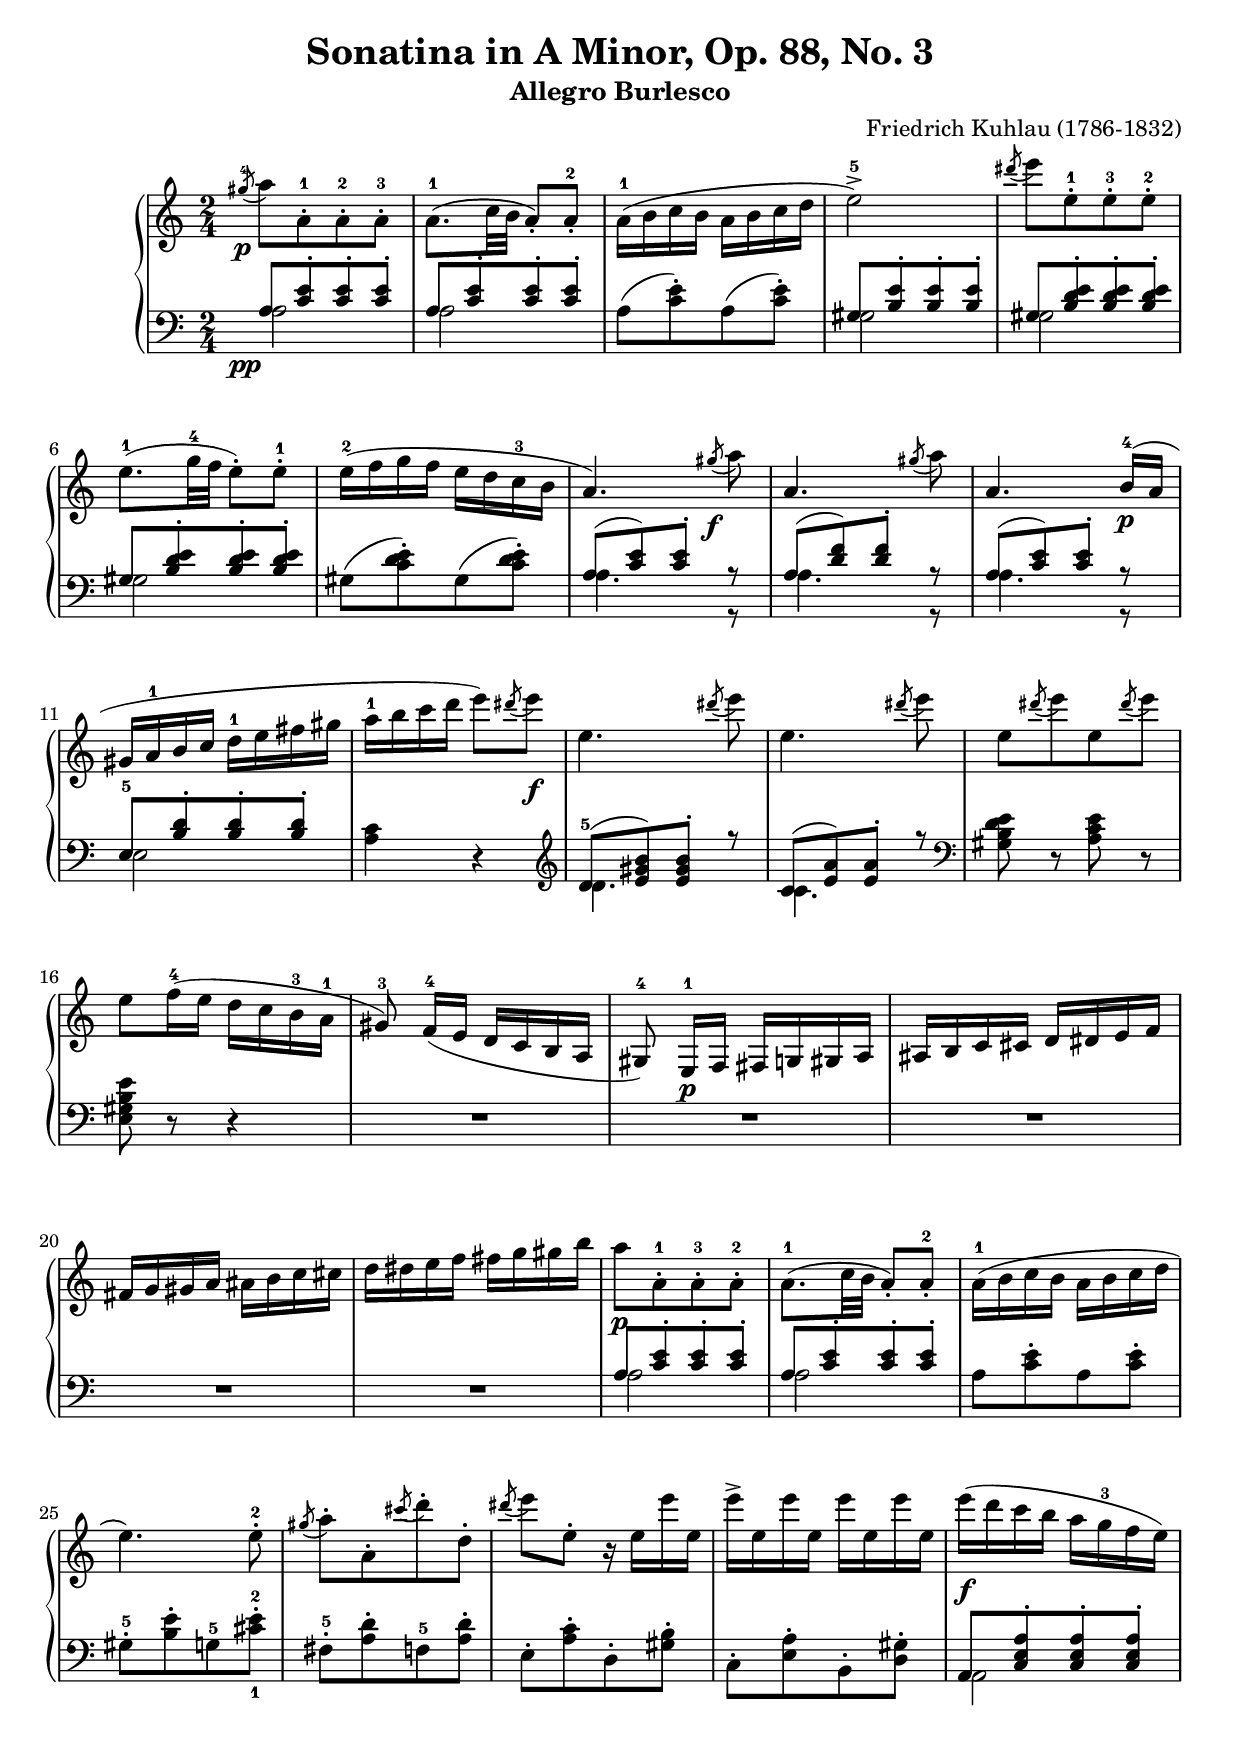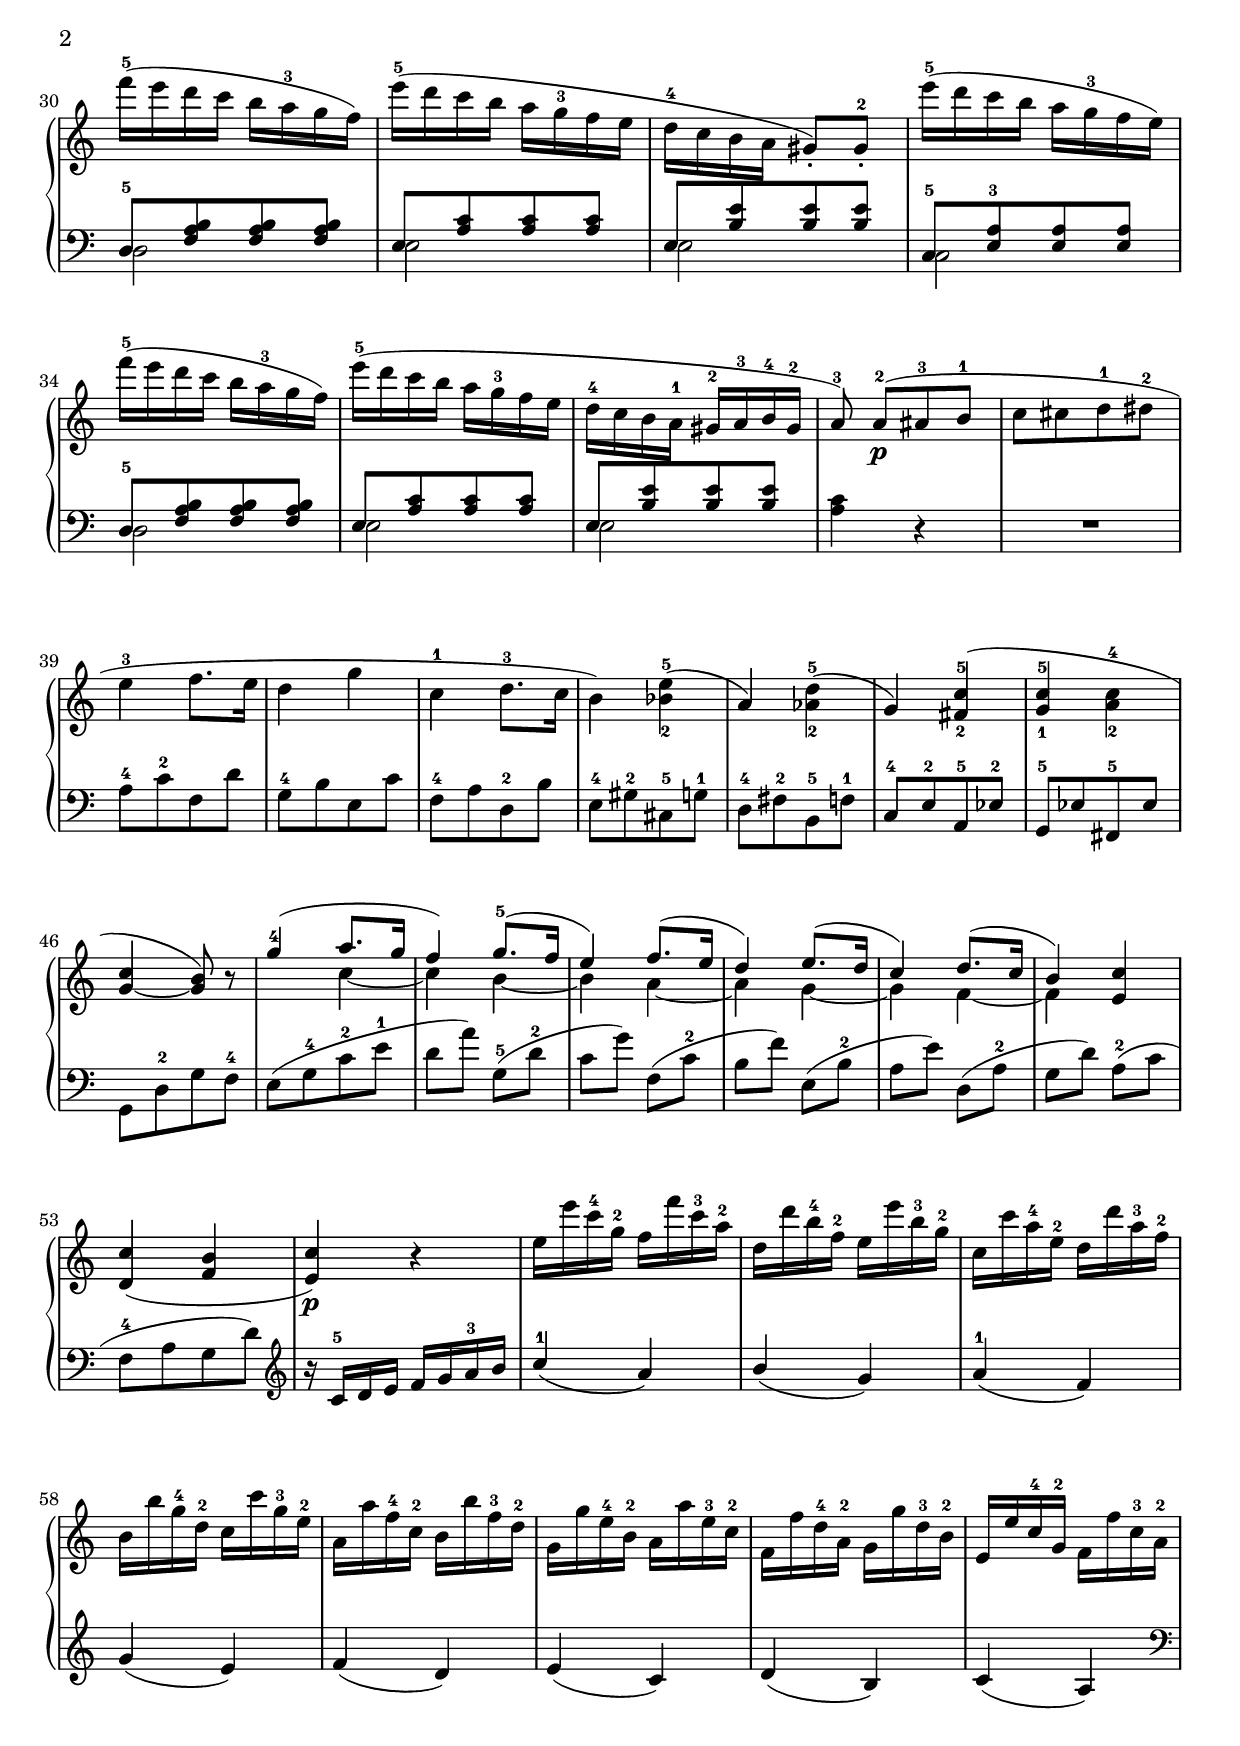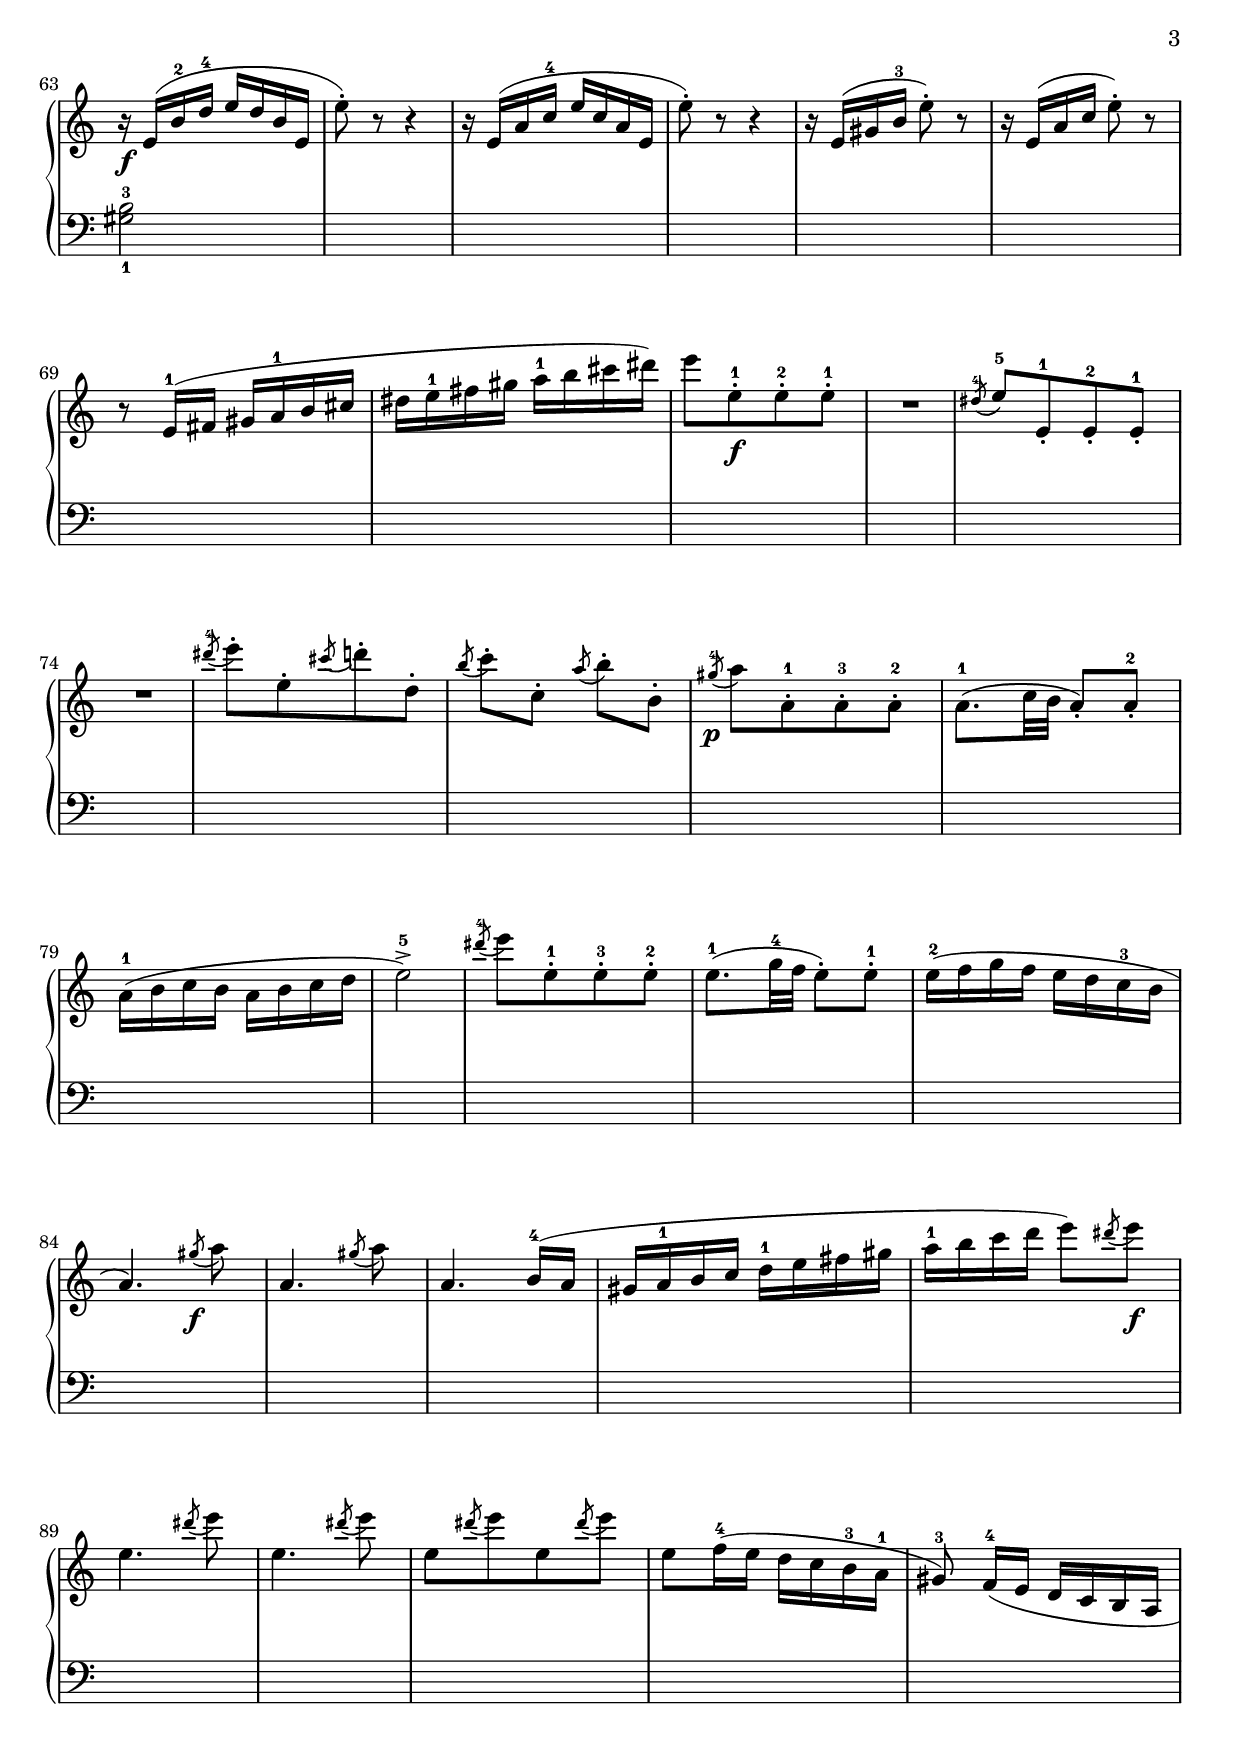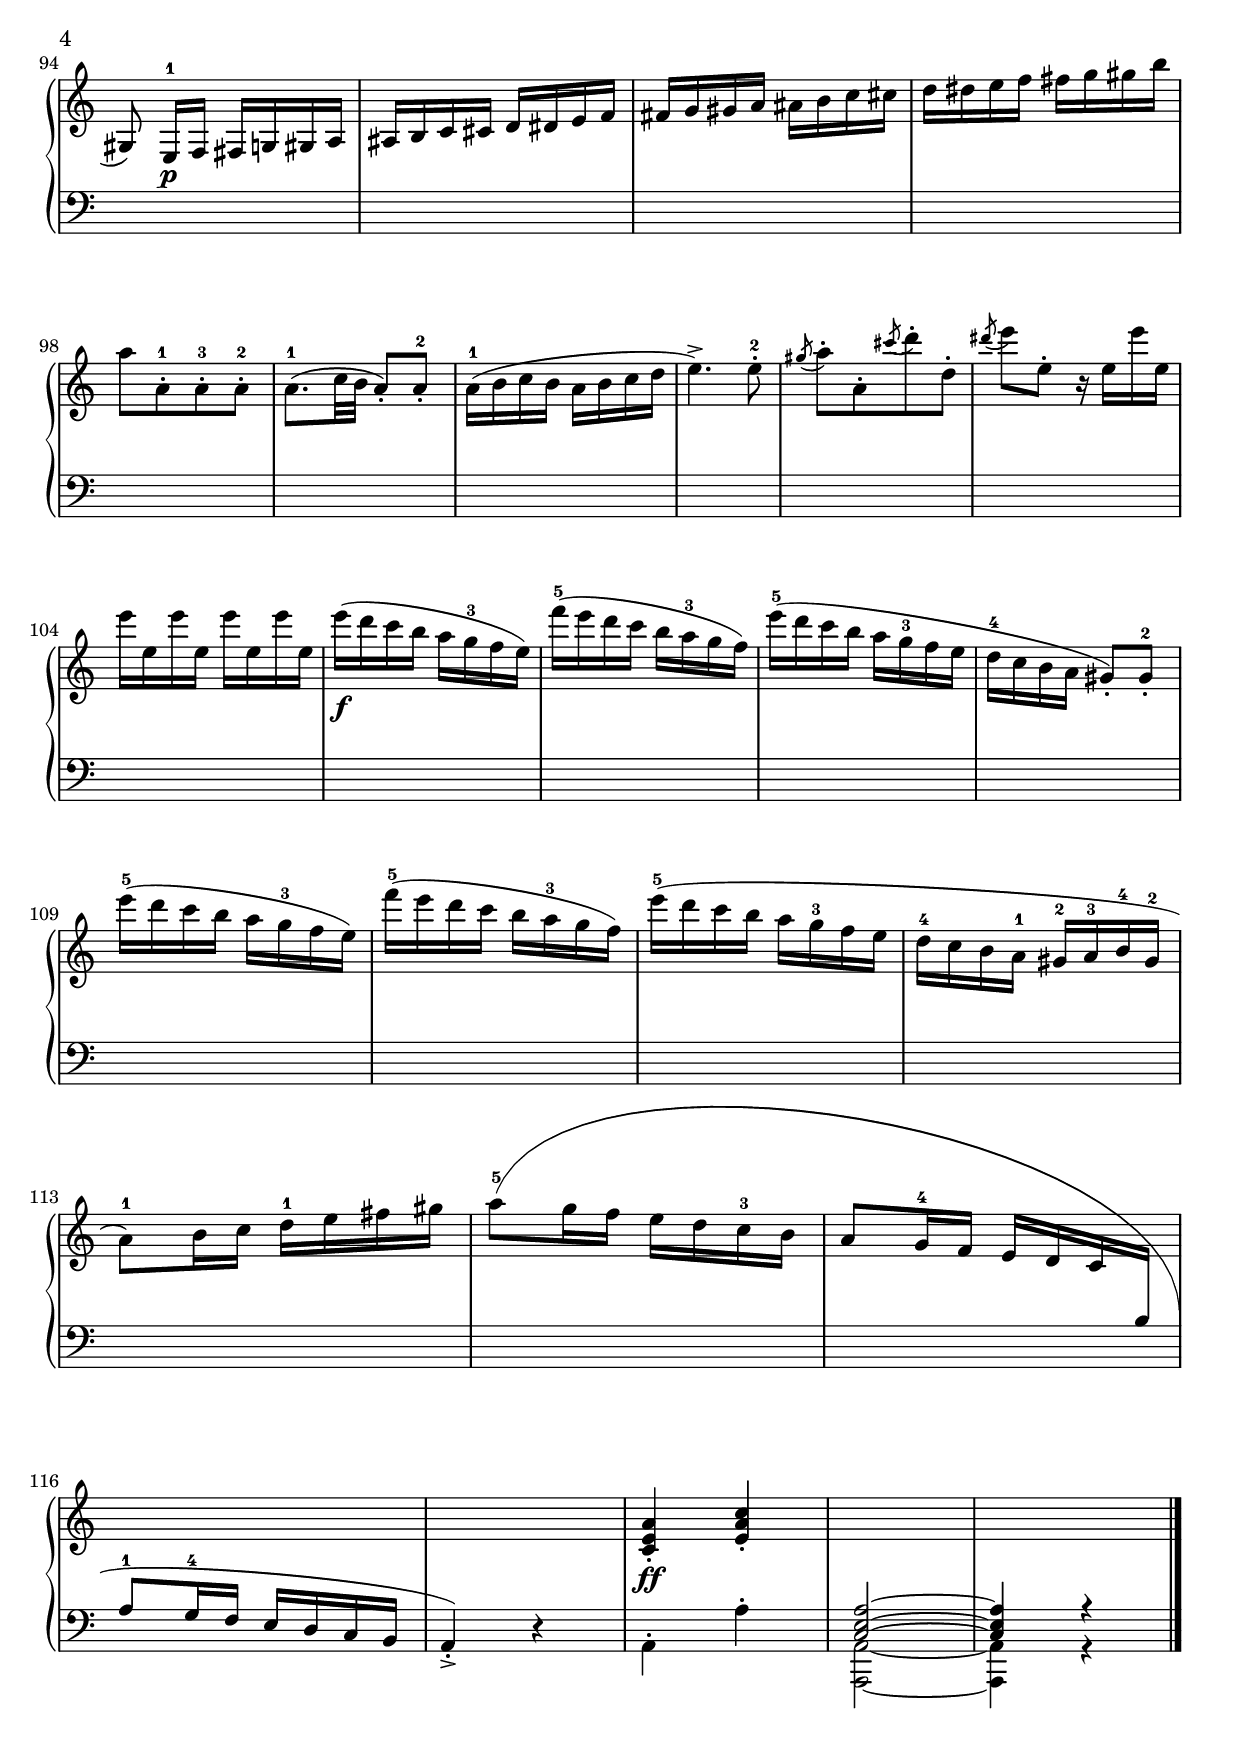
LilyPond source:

\version "2.23.7"

\header {
  title = "Sonatina in A Minor, Op. 88, No. 3"
  subtitle = "Allegro Burlesco"
  composer = "Friedrich Kuhlau (1786-1832)"
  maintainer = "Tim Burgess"
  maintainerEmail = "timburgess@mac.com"
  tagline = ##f
}

righthand =  {
  \key c \major
  \numericTimeSignature \time 2/4
  \clef "treble"
  \relative c''' {
    \acciaccatura { gis8-4\p } a8[ a,-.-1 a-.-2 a-.-3] | a8.-1( c32 b32 a8-.) a8-.-2 | a16-1( b c b a b c d | e2->-5) | \acciaccatura { dis'8 } e8[ e,8-.-1 e8-.-3 e8-.-2] \break

    e8.-1( g32-4 f32 e8-.) e8-.-1 | e16-2( f g f e d c-3 b | a4.) \acciaccatura { gis'8\f } a8 | a,4. \acciaccatura { gis'8 } a8 | a,4. b16-4\p( a16 \break

    gis16 a-1 b c d-1 e fis gis | a-1 b c d e8) \acciaccatura { dis8 } e8\f | e,4. \acciaccatura { dis'8 } e8 | e,4. \acciaccatura { dis'8 } e8 |
    e,8[  \acciaccatura { dis'8 } e8 e,8 \acciaccatura { dis'8 } e8] \break

    e,8 f16-4( e d c b-3 a-1 | gis8\noBeam-3) f16-4( e d c b a gis8-4\noBeam) e16-1\p f fis g gis a ais b c cis d dis e f \break

    fis g gis a ais b c cis d dis e f fis g gis b | a8[\p a,8-.-1 a-.-3 a-.-2] | a8.-1( c32 b32 a8-.) a8-.-2 | a16-1( b c b a b c d \break

    e4.) e8-.-2 | \acciaccatura { gis8 } a8-.[ a,8-. \acciaccatura { cis'8 } d8-. d,8-.] \acciaccatura { dis'8 } e8 e,8-. r16 e16 e' e, | e'-> e, e' e, e' e, e' e, |    
    e'\f( d c b a g-3 f e) \break

    % 30
    f'16-5( e d c b a-3 g f) | e'-5( d c b a g-3 f e | d-4 c b a gis8-.) gis8-.-2 | e''16-5( d c b a g-3 f e) \break

    f'16-5( e d c b a-3 g f) | e'-5( d c b a g-3 f e | d-4 c b a-1 gis-2 a-3 b-4 gis-2 | a8-3)\noBeam a-2([\p ais-3 b-1] c[ cis d-1 dis-2] \break

    % 39
    e4-3 f8. e16 | d4 g | c,4-1 d8.-3 c16 | b4) <bes-2 e-5>4( a) <aes-2 d-5>( g) <fis-2 c'-5>( <g-1 c-5> <a-2 c-4> \break

    <g~ c>4 <g b>8) r8 | << { g'4-4( a8. g16 f4) } \\ { s4 c4~ c4 } >> 
                          << { g'8.-5( f16 e4) } \\ { b4~ b4 } >>
                           << { f'8.( e16 d4) } \\ { a4~ a4 } >>
                            << { e'8.( d16 c4) } \\ { g4~ g4 } >> << { d'8.( c16 b4) } \\ { f4~ f4 } >> <e c'>4 \break

    % 53
    <d c'>4( <f b>4 <e c'>4)\p r4 | e'16 e' c-4 g-2 f f' c-3 a-2 | d,16 d' b-4 f-2 e e' b-3 g-2 | c,16 c' a-4 e-2 d d' a-3 f-2 \break

    b,16 b' g-4 d-2 c c' g-3 e-2 | a,16 a' f-4 c-2 b b' f-3 d-2 | g,16 g' e-4 b-2 a a' e-3 c-2 | f,16 f' d-4 a-2 g g' d-3 b-2 | e,16 e' c-4 g-2 f f' c-3 a-2 \break

    r16\f e16( b'-2 d-4 e d b e, | e'8-.) r8 r4 | r16 e,16( a c-4 e c a e | e'8-.) r8 r4 | r16 e,( gis b-3 e8-.) r8 | r16 e,( a c e8-.) r8 \break

    r8 e,16-1( fis gis a-1 b cis | dis e-1 fis gis a-1 b cis dis) | e8[ e,8-.-1\f e-.-2 e-.-1] | R2 | \acciaccatura { dis8-4 } e8-5[ e,-.-1 e-.-2 e-.-1] \break

    % 74
    R2 \acciaccatura { dis''8-4 } e8-.[ e,8-. \acciaccatura { cis'8 } d8-. d,8-.] | \acciaccatura { b'8 } c8-. c,8-. \acciaccatura { a'8 } b8-. b,8-. | 
      \acciaccatura { gis'8-4\p } a8[ a,-.-1 a-.-3 a-.-2] | a8.-1( c32 b32 a8-.) a8-.-2 \break

    a16-1( b c b a b c d | e2->-5) | \acciaccatura { dis'8-4 } e8[ e,8-.-1 e8-.-3 e8-.-2] | e8.-1( g32-4 f32 e8-.) e8-.-1 | e16-2( f g f e d c-3 b \break
   
    a4.) \acciaccatura { gis'8\f } a8 | a,4. \acciaccatura { gis'8 } a8 | a,4. b16-4( a | gis16 a-1 b c d-1 e fis gis | a-1 b c d e8) \acciaccatura { dis8 } e8\f \break

    e,4. \acciaccatura { dis'8 } e8 | e,4. \acciaccatura { dis'8 } e8 | e,8[  \acciaccatura { dis'8 } e8 e,8 \acciaccatura { dis'8 } e8] |
      e,8 f16-4( e d c b-3 a-1 | gis8\noBeam-3) f16-4( e d c b a \break

    gis8\noBeam) e16-1\p f fis g gis a ais b c cis d dis e f | fis g gis a ais b c cis d dis e f fis g gis b \break

    a8[ a,8-.-1 a-.-3 a-.-2] | a8.-1( c32 b32 a8-.) a8-.-2 | a16-1( b c b a b c d | e4.->) e8-.-2 |
      \acciaccatura { gis8 } a8-.[ a,8-. \acciaccatura { cis'8 } d8-. d,8-.] \acciaccatura { dis'8 } e8 e,8-. r16 e16 e' e, \break

    e' e, e' e, e' e, e' e, | e'\f( d c b a g-3 f e) | f'16-5( e d c b a-3 g f) | e'-5( d c b a g-3 f e | d-4 c b a gis8-.) gis8-.-2 \break

    e''16-5( d c b a g-3 f e) | f'16-5( e d c b a-3 g f) | e'-5( d c b a g-3 f e | d-4 c b a-1 gis-2 a-3 b-4 gis-2 \break

    a8-1) b16 c d-1 e fis gis | a8-5( g16 f e d c-3 b | \stemUp a8 g16-4 f e d c 
       \change Staff = "bottom" { b \break
    
    a8-1 g16-4 f e d c b | a4-.->) r4 } | \change Staff = "top" { <c' e a>4-.\ff  <e a c>-. }

    s2 s2 

    \bar "|."
  }
}

lefthand =  {
  \key c \major
  \numericTimeSignature \time 2/4
  \clef "bass"
  \relative c' {
    % bottom stave starts with invisible note due to https://sourceforge.net/p/testlilyissues/issues/34
    \acciaccatura { s8\pp }

    << { a8[ <c e>-. <c e>-. <c e>-.] } \\ { a2 } >> | << { a8[ <c e>-. <c e>-. <c e>-.] } \\ { a2 } >> | a8([ <c e>-.) a8( <c e>-.]) |
      << { gis8[ <b e>-. <b e>-. <b e>-.] } \\ { gis2 } >> | << { gis8[ <b d e>-. <b d e>-. <b d e>-.] } \\ { gis2 } >> |

    << { gis8[ <b d e>-. <b d e>-. <b d e>-.] } \\ { gis2 } >> | gis8([ <c d e>-.) gis8( <c d e>-.]) |
      << { a8[( <c e>) <c e>-.] r8 } \\ { a4. r8 } >> |
        << { a8[( <d f>) <d f>-.] r8 } \\ { a4. r8 } >> |
          << { a8[( <c e>) <c e>-.] r8 } \\ { a4. r8 } >> |

    << { e8-5[ <b' d>-. <b d>-. <b d>-.] } \\ { e,2 } >> | <a c>4 r4 |
  }

  \clef "treble"
  \relative c' {
    << { d8-5[( <e gis b>) <e gis b>-.] r8 } \\ { d4. } >> | << { c8[( <e a>) <e a>-.] r8 } \\ { c4. } >> | 
  }

  \clef "bass"
  \relative c' {
    <gis b d e>8 r8 <a c e>8 r8 |

    % 16
    <e gis b e>8 r8 r4 | R2*5 |

    << { a8[ <c e>-. <c e>-. <c e>-.] } \\ { a2 } >> | << { a8[ <c e>-. <c e>-. <c e>-.] } \\ { a2 } >> | a8[ <c e>-. a8 <c e>-.] |
    
    % 25
    gis8-.-5[ <b e>-. g8-5 <cis-1 e-2>-.] | fis,8-.-5[ <a d>-. f8-5 <a d>-.] | e8-.[ <a c>-. d,8-. <gis b>-.] | c,8-.[ <e a>-. b8-. <d gis>-.] |
      << { a8[ <c e a>-. <c e a>-. <c e a>-.] } \\ { a2 } >> |

    << { d8-5[ <f a b> <f a b> <f a b>] } \\ { d2 } >> | << { e8[ <a c> <a c> <a c>] } \\ { e2 } >> | << { e8[ <b' e> <b e> <b e>] } \\ { e,2 } >> |
      << { c8-5[ <e-3 a> <e a> <e a>] } \\ { c2 } >> |

    << { d8-5[ <f a b> <f a b> <f a b>] } \\ { d2 } >> | << { e8[ <a c> <a c> <a c>] } \\ { e2 } >> | << { e8[ <b' e> <b e> <b e>] } \\ { e,2 } >> |
      <a c>4 r4 | R2 |

    % 39
    a8-4[ c-2 f, d'] | g,8-4[ b e, c'] | f,8-4[ a d,-2 b'] | e,-4[ gis-2 cis,-5 g'-1] | d-4[ fis-2 b,-5 f'-1] | c-4[ e-2 a,-5 ees'-2] | g,-5[ ees' fis,-5 ees'] |    

    % 46
    \stemDown g,8[ d'8-2 g8 f-4] | e8([ g-4 c-2 e-1] | d a') g,-5( d'-2 | c g') f,( c'-2 | b f') e,( b'-2 | a e') d,( a'-2 | g d') a-2( c \break

    % 53
    f,-4[ a g d']) | 
    \clef "treble"
    \relative c' {
      \stemUp r16 c-5 d e f g a-3 b | c4-1( a4) | b4( g4) | a4-1( f4) | g4( e4) | f4( d4) | e4( c4) | d4( b4) | c4( a4)  
    }

    % 63
    \clef "bass"
    \relative c' {
      \stemDown <gis-1 b-3>2
    }

    s2*54

    a,4-. a'4-. |

    <<
      { <c, e a>2~ | <c e a>4 r4 } \\ { <a,~ a'~>2 <a a'>4 r4 }
    >>
    
  \bar "|."
  }
}

 \paper {
    #(set-paper-size "a4")
    max-systems-per-page = 6
    %top-margin = 15
    %bottom-margin = 15
    %left-margin = 15
    %right-margin = 15
    %system-system-spacing = #'((basic-distance . 13)
    %                          (minimum-distance . 9)
    %                          (padding . 5))
    %ragged-bottom = ##t
    %ragged-last-bottom = ##t
  }

\score {
  \new PianoStaff \with {
    \override StaffGrouper.staff-staff-spacing = #'(
                            (basic-distance . 10)
                            (padding . 0))
  }
  << 
    \context Staff = "top" <<
      \righthand
    >>
    \context Staff = "bottom" <<
      \lefthand
    >>
  >>
  \layout { }
  \midi { }
}
   

